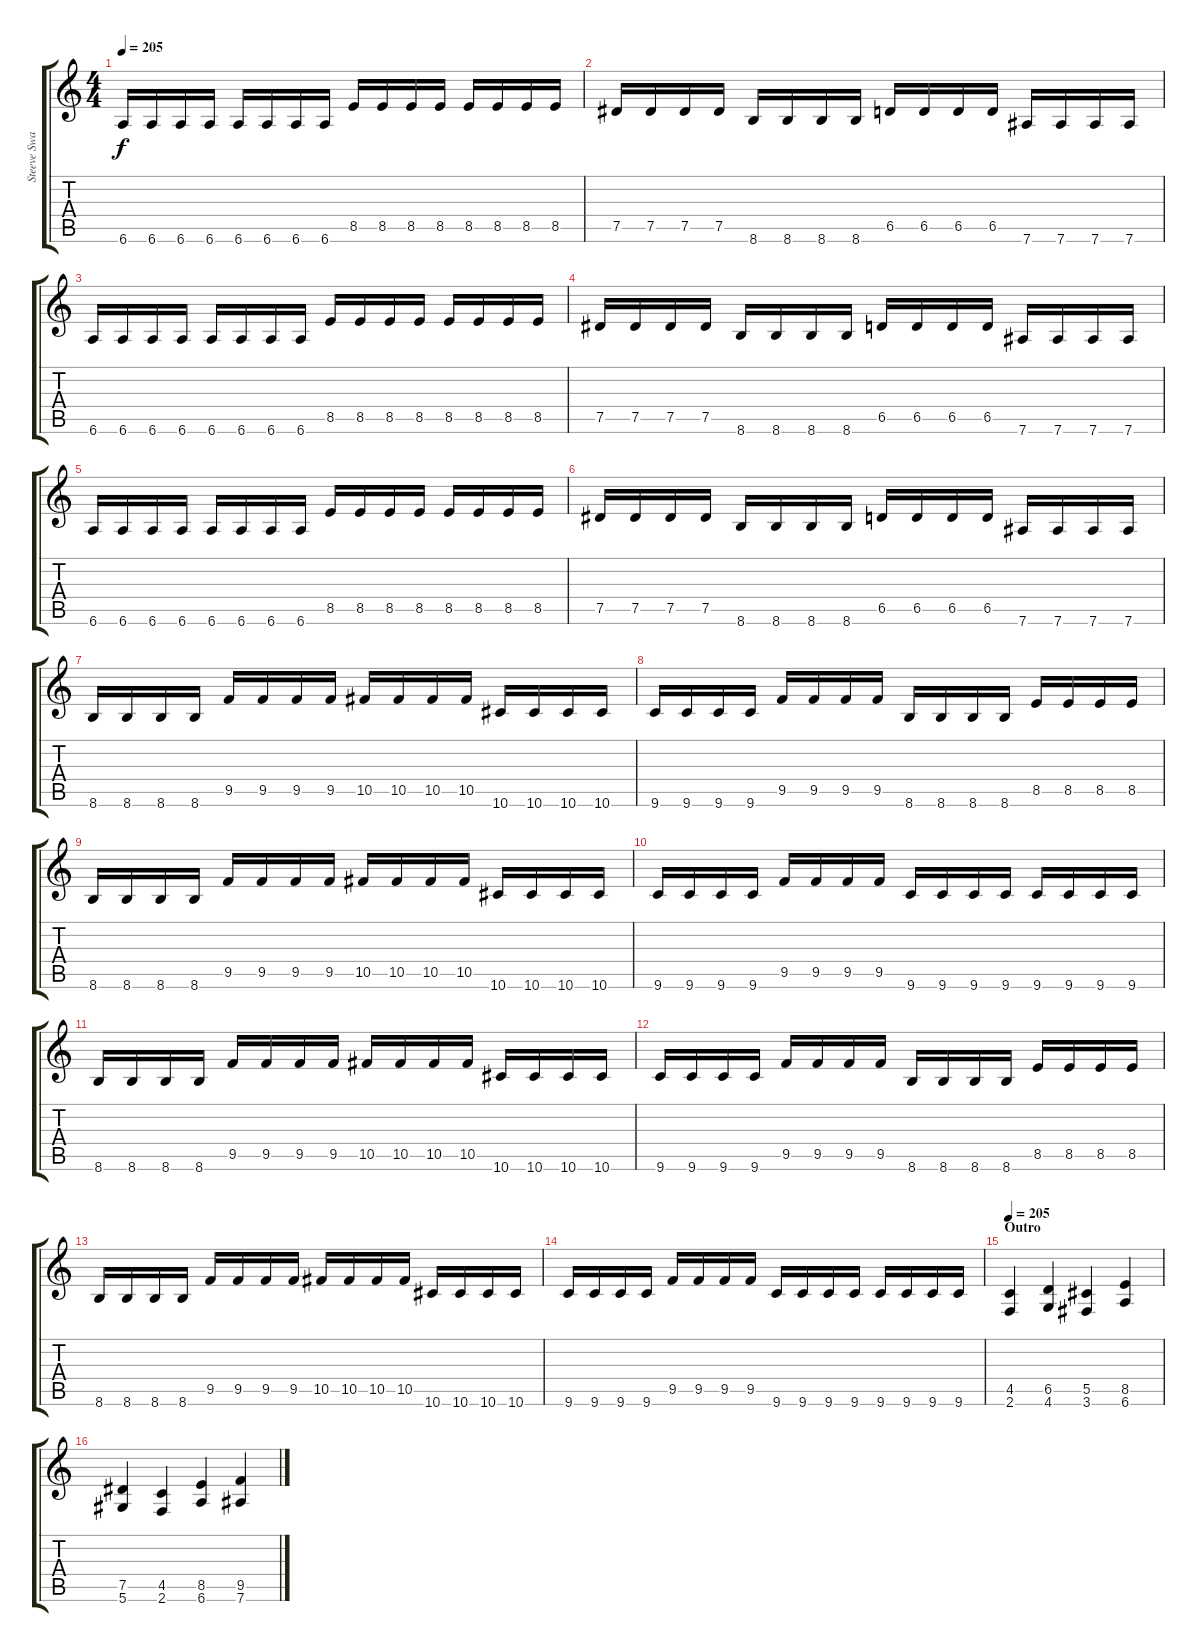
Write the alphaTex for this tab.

\track ("Steeve Swanson - Guitar" "Steeve Swa") {instrument distortionguitar}
\staff {score tabs}
\tuning (Eb4 Bb3 Gb3 Db3 Ab2 Eb2) {hide}
\ts (4 4)
\tempo 205
\clef g2
\ks c
6.6.16{dy f} 6.6.16 6.6.16 6.6.16 6.6.16 6.6.16 6.6.16 6.6.16 8.5.16 8.5.16 8.5.16 8.5.16 8.5.16 8.5.16 8.5.16 8.5.16 |
7.5.16 7.5.16 7.5.16 7.5.16 8.6.16 8.6.16 8.6.16 8.6.16 6.5.16 6.5.16 6.5.16 6.5.16 7.6.16 7.6.16 7.6.16 7.6.16 |
6.6.16 6.6.16 6.6.16 6.6.16 6.6.16 6.6.16 6.6.16 6.6.16 8.5.16 8.5.16 8.5.16 8.5.16 8.5.16 8.5.16 8.5.16 8.5.16 |
7.5.16 7.5.16 7.5.16 7.5.16 8.6.16 8.6.16 8.6.16 8.6.16 6.5.16 6.5.16 6.5.16 6.5.16 7.6.16 7.6.16 7.6.16 7.6.16 |
6.6.16 6.6.16 6.6.16 6.6.16 6.6.16 6.6.16 6.6.16 6.6.16 8.5.16 8.5.16 8.5.16 8.5.16 8.5.16 8.5.16 8.5.16 8.5.16 |
7.5.16 7.5.16 7.5.16 7.5.16 8.6.16 8.6.16 8.6.16 8.6.16 6.5.16 6.5.16 6.5.16 6.5.16 7.6.16 7.6.16 7.6.16 7.6.16 |
8.6.16 8.6.16 8.6.16 8.6.16 9.5.16 9.5.16 9.5.16 9.5.16 10.5.16 10.5.16 10.5.16 10.5.16 10.6.16 10.6.16 10.6.16 10.6.16 |
9.6.16 9.6.16 9.6.16 9.6.16 9.5.16 9.5.16 9.5.16 9.5.16 8.6.16 8.6.16 8.6.16 8.6.16 8.5.16 8.5.16 8.5.16 8.5.16 |
8.6.16 8.6.16 8.6.16 8.6.16 9.5.16 9.5.16 9.5.16 9.5.16 10.5.16 10.5.16 10.5.16 10.5.16 10.6.16 10.6.16 10.6.16 10.6.16 |
9.6.16 9.6.16 9.6.16 9.6.16 9.5.16 9.5.16 9.5.16 9.5.16 9.6.16 9.6.16 9.6.16 9.6.16 9.6.16 9.6.16 9.6.16 9.6.16 |
8.6.16 8.6.16 8.6.16 8.6.16 9.5.16 9.5.16 9.5.16 9.5.16 10.5.16 10.5.16 10.5.16 10.5.16 10.6.16 10.6.16 10.6.16 10.6.16 |
9.6.16 9.6.16 9.6.16 9.6.16 9.5.16 9.5.16 9.5.16 9.5.16 8.6.16 8.6.16 8.6.16 8.6.16 8.5.16 8.5.16 8.5.16 8.5.16 |
8.6.16 8.6.16 8.6.16 8.6.16 9.5.16 9.5.16 9.5.16 9.5.16 10.5.16 10.5.16 10.5.16 10.5.16 10.6.16 10.6.16 10.6.16 10.6.16 |
9.6.16 9.6.16 9.6.16 9.6.16 9.5.16 9.5.16 9.5.16 9.5.16 9.6.16 9.6.16 9.6.16 9.6.16 9.6.16 9.6.16 9.6.16 9.6.16 |
\section ("" "Outro")
\tempo 205
(4.5 2.6).4 (6.5 4.6).4 (5.5 3.6).4 (8.5 6.6).4 |
(7.5 5.6).4 (4.5 2.6).4 (8.5 6.6).4 (9.5 7.6).4
